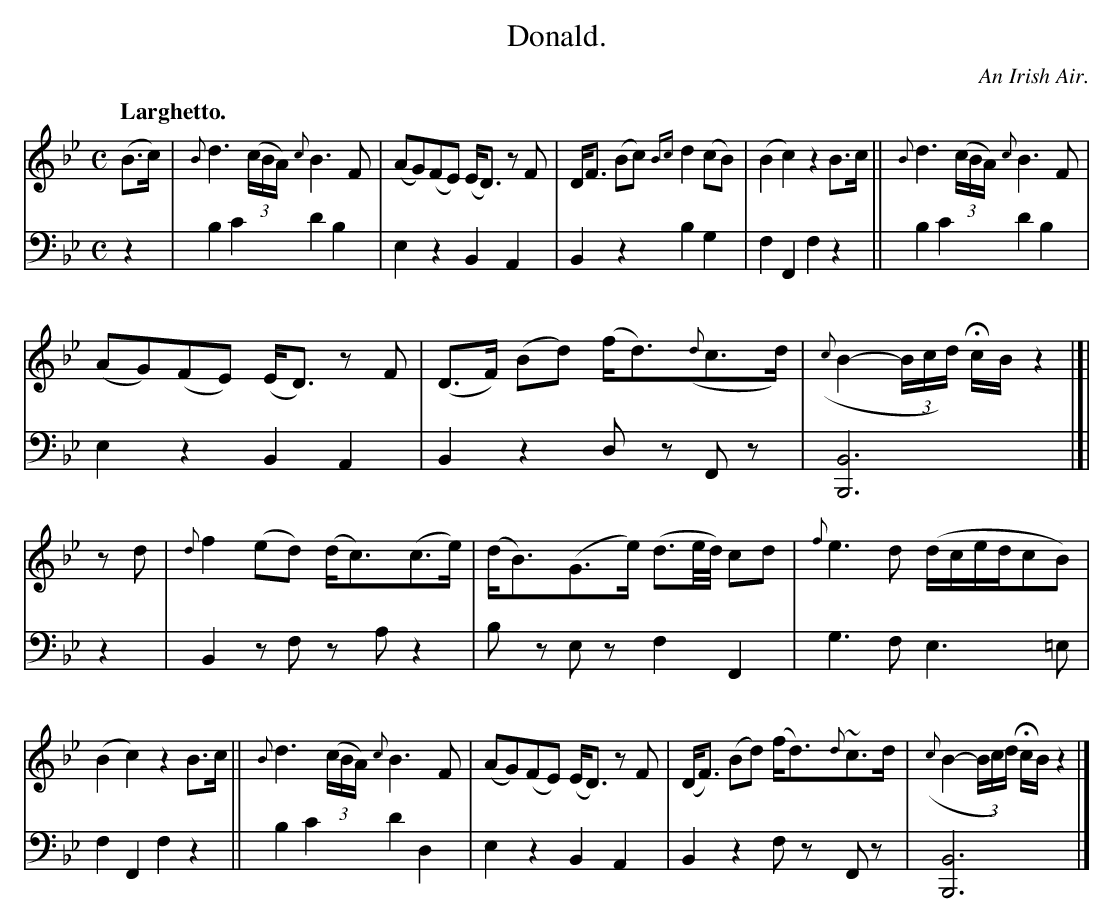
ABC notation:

X:1
T: Donald.
O: An Irish Air.
M: C
L: 1/16
Q: "Larghetto."
K: Bb
V: 1 staves=2
(B3c) |\
{B}d6 (3(cBA) {c}B6F2 | (A2G2)(F2E2) (ED3) z2F2 | DF3 (B2c2) {Bc}d4 (c2B2) | (B4 c4) z4 B3c || {B}d6 (3(cBA) {c}B6 F2 |
(A2G2)(F2E2) (ED3) z2F2 | (D3F) (B2d2) (fd3)({d}c3d) | ({c}B4-(3Bcd) HcBz4 |[|\
z2d2 | {d}f4(e2d2) (dc3)(c3e) | (dB3)(G3e) (d3e/d/) c2d2 | {f}e6d2 (dcedc2B2) |
(B4 c4) z4 B3c || {B}d6 (3(cBA) {c}B6F2 | (A2G2)(F2E2) (ED3) z2F2 | (DF3) (B2d2) (fd3){d}~c3d | ({c}B4-(3Bcd) HcBz4 |]
V: 2 clef=bass middle=d
z4 | b4 c'4 d'4 b4 | e4 z4 B4 A4 | B4 z4 b4 g4 | f4 F4 f4 z4 || b4 c'4 d'4 b4 |
e4 z4 B4 A4 | B4 z4 d2z2 F2z2 | [B12B,12] |[| z4 | B4 z2f2 z2a2 z4 | b2z2 e2z2 f4 F4 | g6 f2 e6 =e2 |
f4 F4 f4 z4 || b4 c'4 d'4 d4 | e4 z4 B4 A4 | B4 z4 f2z2 F2z2 | [B12B,12] |]
